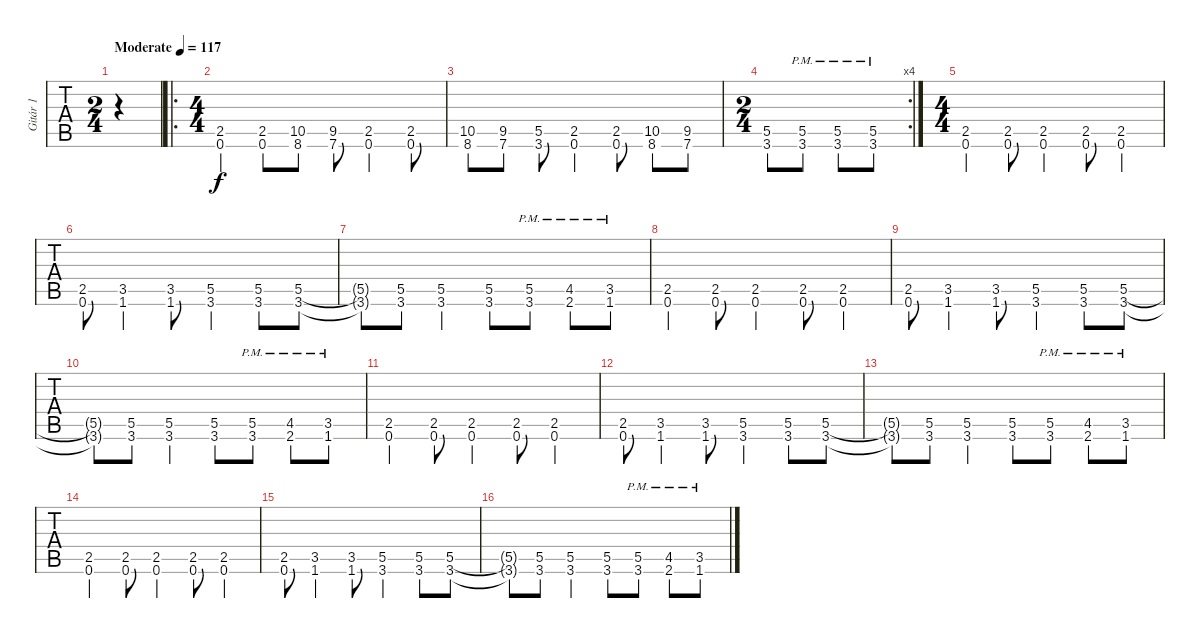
\track ("Gitár 1" "Gitár 1") {instrument distortionguitar}
\staff {tabs}
\tuning (E4 B3 G3 D3 A2 E2) {hide}
\ts (2 4)
\tempo (117 "Moderate")
\clef g2
\ks c
|
\ro
\ts (4 4)
(2.5 0.6).4 (2.5 0.6).8 (10.5 8.6).8 (9.5 7.6).8 (2.5 0.6).4 (2.5 0.6).8 |
(10.5 8.6).8 (9.5 7.6).8 (5.5 3.6).8 (2.5 0.6).4 (2.5 0.6).8 (10.5 8.6).8 (9.5 7.6).8 |
\rc 4
\ts (2 4)
(5.5 3.6).8 (5.5{pm} 3.6{pm}).8 (5.5{pm} 3.6{pm}).8 (5.5{pm} 3.6{pm}).8 |
\ts (4 4)
(2.5 0.6).4 (2.5 0.6).8 (2.5 0.6).4 (2.5 0.6).8 (2.5 0.6).4 |
(2.5 0.6).8 (3.5 1.6).4 (3.5 1.6).8 (5.5 3.6).4 (5.5 3.6).8 (5.5 3.6).8 |
(5.5{t} 3.6{t}).8 (5.5 3.6).8 (5.5 3.6).4 (5.5 3.6).8 (5.5{pm} 3.6{pm}).8 (4.5{pm} 2.6{pm}).8 (3.5{pm} 1.6{pm}).8 |
(2.5 0.6).4 (2.5 0.6).8 (2.5 0.6).4 (2.5 0.6).8 (2.5 0.6).4 |
(2.5 0.6).8 (3.5 1.6).4 (3.5 1.6).8 (5.5 3.6).4 (5.5 3.6).8 (5.5 3.6).8 |
(5.5{t} 3.6{t}).8 (5.5 3.6).8 (5.5 3.6).4 (5.5 3.6).8 (5.5{pm} 3.6{pm}).8 (4.5{pm} 2.6{pm}).8 (3.5{pm} 1.6{pm}).8 |
(2.5 0.6).4 (2.5 0.6).8 (2.5 0.6).4 (2.5 0.6).8 (2.5 0.6).4 |
(2.5 0.6).8 (3.5 1.6).4 (3.5 1.6).8 (5.5 3.6).4 (5.5 3.6).8 (5.5 3.6).8 |
(5.5{t} 3.6{t}).8 (5.5 3.6).8 (5.5 3.6).4 (5.5 3.6).8 (5.5{pm} 3.6{pm}).8 (4.5{pm} 2.6{pm}).8 (3.5{pm} 1.6{pm}).8 |
(2.5 0.6).4 (2.5 0.6).8 (2.5 0.6).4 (2.5 0.6).8 (2.5 0.6).4 |
(2.5 0.6).8 (3.5 1.6).4 (3.5 1.6).8 (5.5 3.6).4 (5.5 3.6).8 (5.5 3.6).8 |
(5.5{t} 3.6{t}).8 (5.5 3.6).8 (5.5 3.6).4 (5.5 3.6).8 (5.5{pm} 3.6{pm}).8 (4.5{pm} 2.6{pm}).8 (3.5{pm} 1.6{pm}).8
